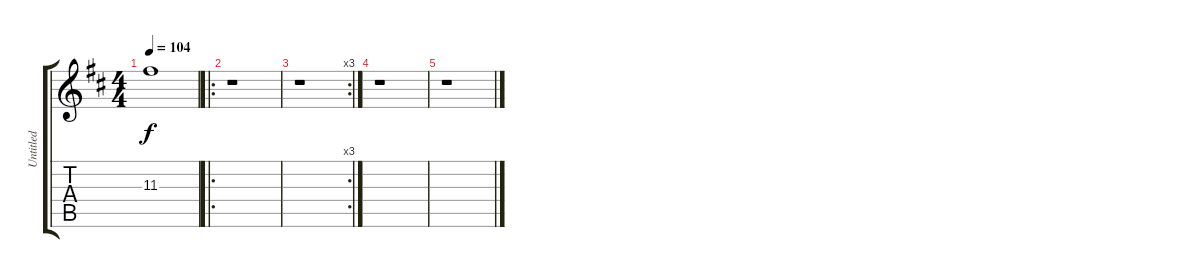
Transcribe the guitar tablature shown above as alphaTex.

\track ("Untitled" "Untitled") {instrument overdrivenguitar}
\staff {score tabs}
\tuning (E4 B3 G3 D3 A2 E2) {hide}
\ts (4 4)
\tempo 104
\clef g2
\ks d
11.3.1{dy f} |
\ro
r.1 |
\rc 3
r.1 |
r.1 |
r.1
